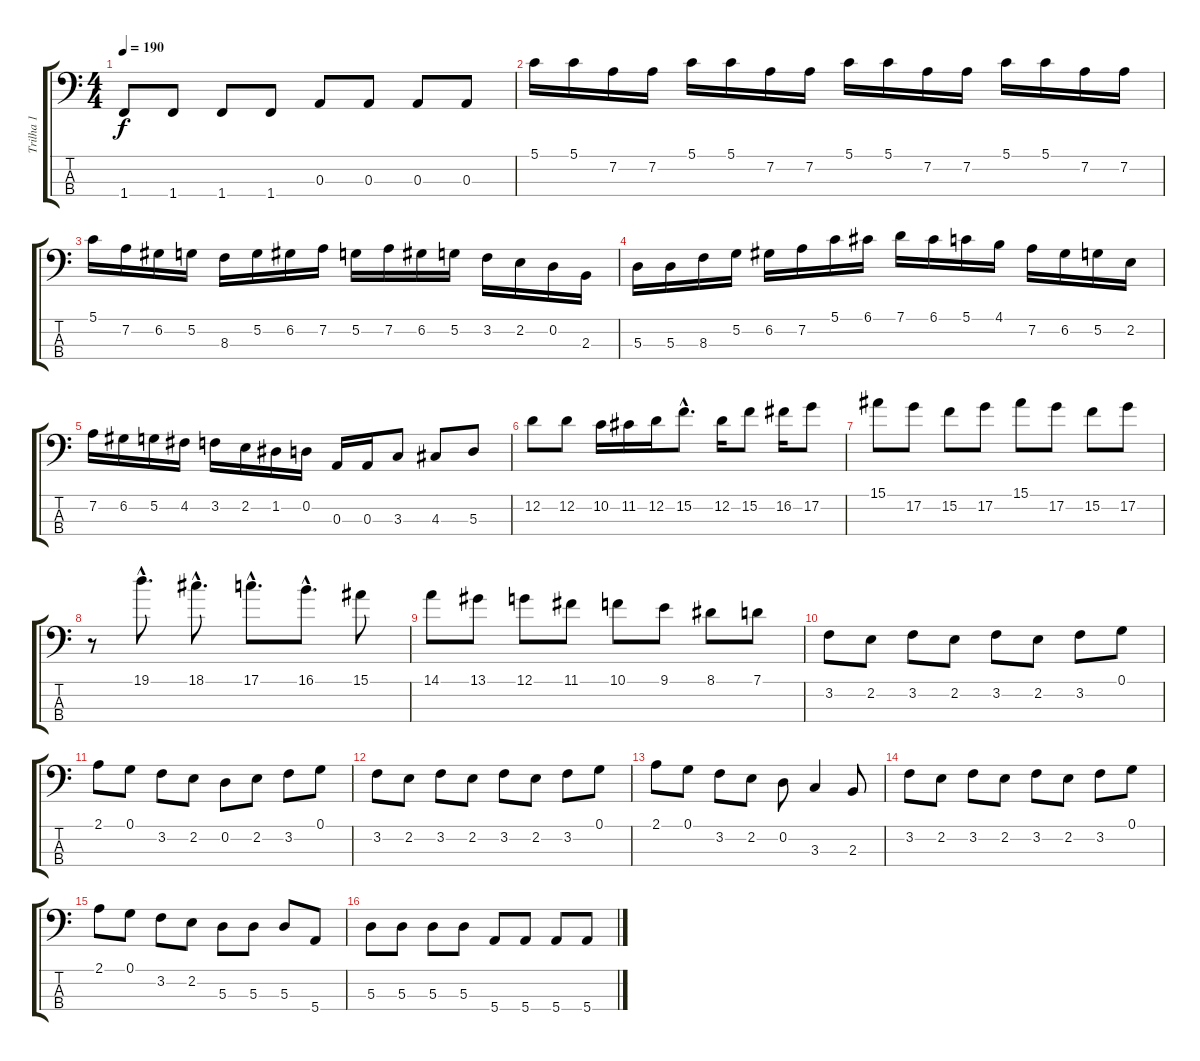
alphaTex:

\track ("Trilha 1" "Trilha 1") {instrument slapbass2}
\staff {score tabs}
\tuning (G2 D2 A1 E1) {hide}
\ts (4 4)
\tempo 190
\clef f4
\ks c
1.4.8{dy f} 1.4.8 1.4.8 1.4.8 0.3.8 0.3.8 0.3.8 0.3.8 |
5.1.16 5.1.16 7.2.16 7.2.16 5.1.16 5.1.16 7.2.16 7.2.16 5.1.16 5.1.16 7.2.16 7.2.16 5.1.16 5.1.16 7.2.16 7.2.16 |
5.1.16 7.2.16 6.2.16 5.2.16 8.3.16 5.2.16 6.2.16 7.2.16 5.2.16 7.2.16 6.2.16 5.2.16 3.2.16 2.2.16 0.2.16 2.3.16 |
5.3.16 5.3.16 8.3.16 5.2.16 6.2.16 7.2.16 5.1.16 6.1.16 7.1.16 6.1.16 5.1.16 4.1.16 7.2.16 6.2.16 5.2.16 2.2.16 |
7.2.16 6.2.16 5.2.16 4.2.16 3.2.16 2.2.16 1.2.16 0.2.16 0.3.16 0.3.16 3.3.8 4.3.8 5.3.8 |
12.2.8 12.2.8 10.2.16 11.2.16 12.2.16 15.2{hac}.8{d} 12.2.16 15.2.8 16.2.16 17.2.8 |
15.1.8 17.2.8 15.2.8 17.2.8 15.1.8 17.2.8 15.2.8 17.2.8 |
r.8 19.1{hac}.8{d} 18.1{hac}.8{d} 17.1{hac}.8{d} 16.1{hac}.8{d} 15.1.8 |
14.1.8 13.1.8 12.1.8 11.1.8 10.1.8 9.1.8 8.1.8 7.1.8 |
3.2.8 2.2.8 3.2.8 2.2.8 3.2.8 2.2.8 3.2.8 0.1.8 |
2.1.8 0.1.8 3.2.8 2.2.8 0.2.8 2.2.8 3.2.8 0.1.8 |
3.2.8 2.2.8 3.2.8 2.2.8 3.2.8 2.2.8 3.2.8 0.1.8 |
2.1.8 0.1.8 3.2.8 2.2.8 0.2.8 3.3.4 2.3.8 |
3.2.8 2.2.8 3.2.8 2.2.8 3.2.8 2.2.8 3.2.8 0.1.8 |
2.1.8 0.1.8 3.2.8 2.2.8 5.3.8 5.3.8 5.3.8 5.4.8 |
5.3.8 5.3.8 5.3.8 5.3.8 5.4.8 5.4.8 5.4.8 5.4.8
